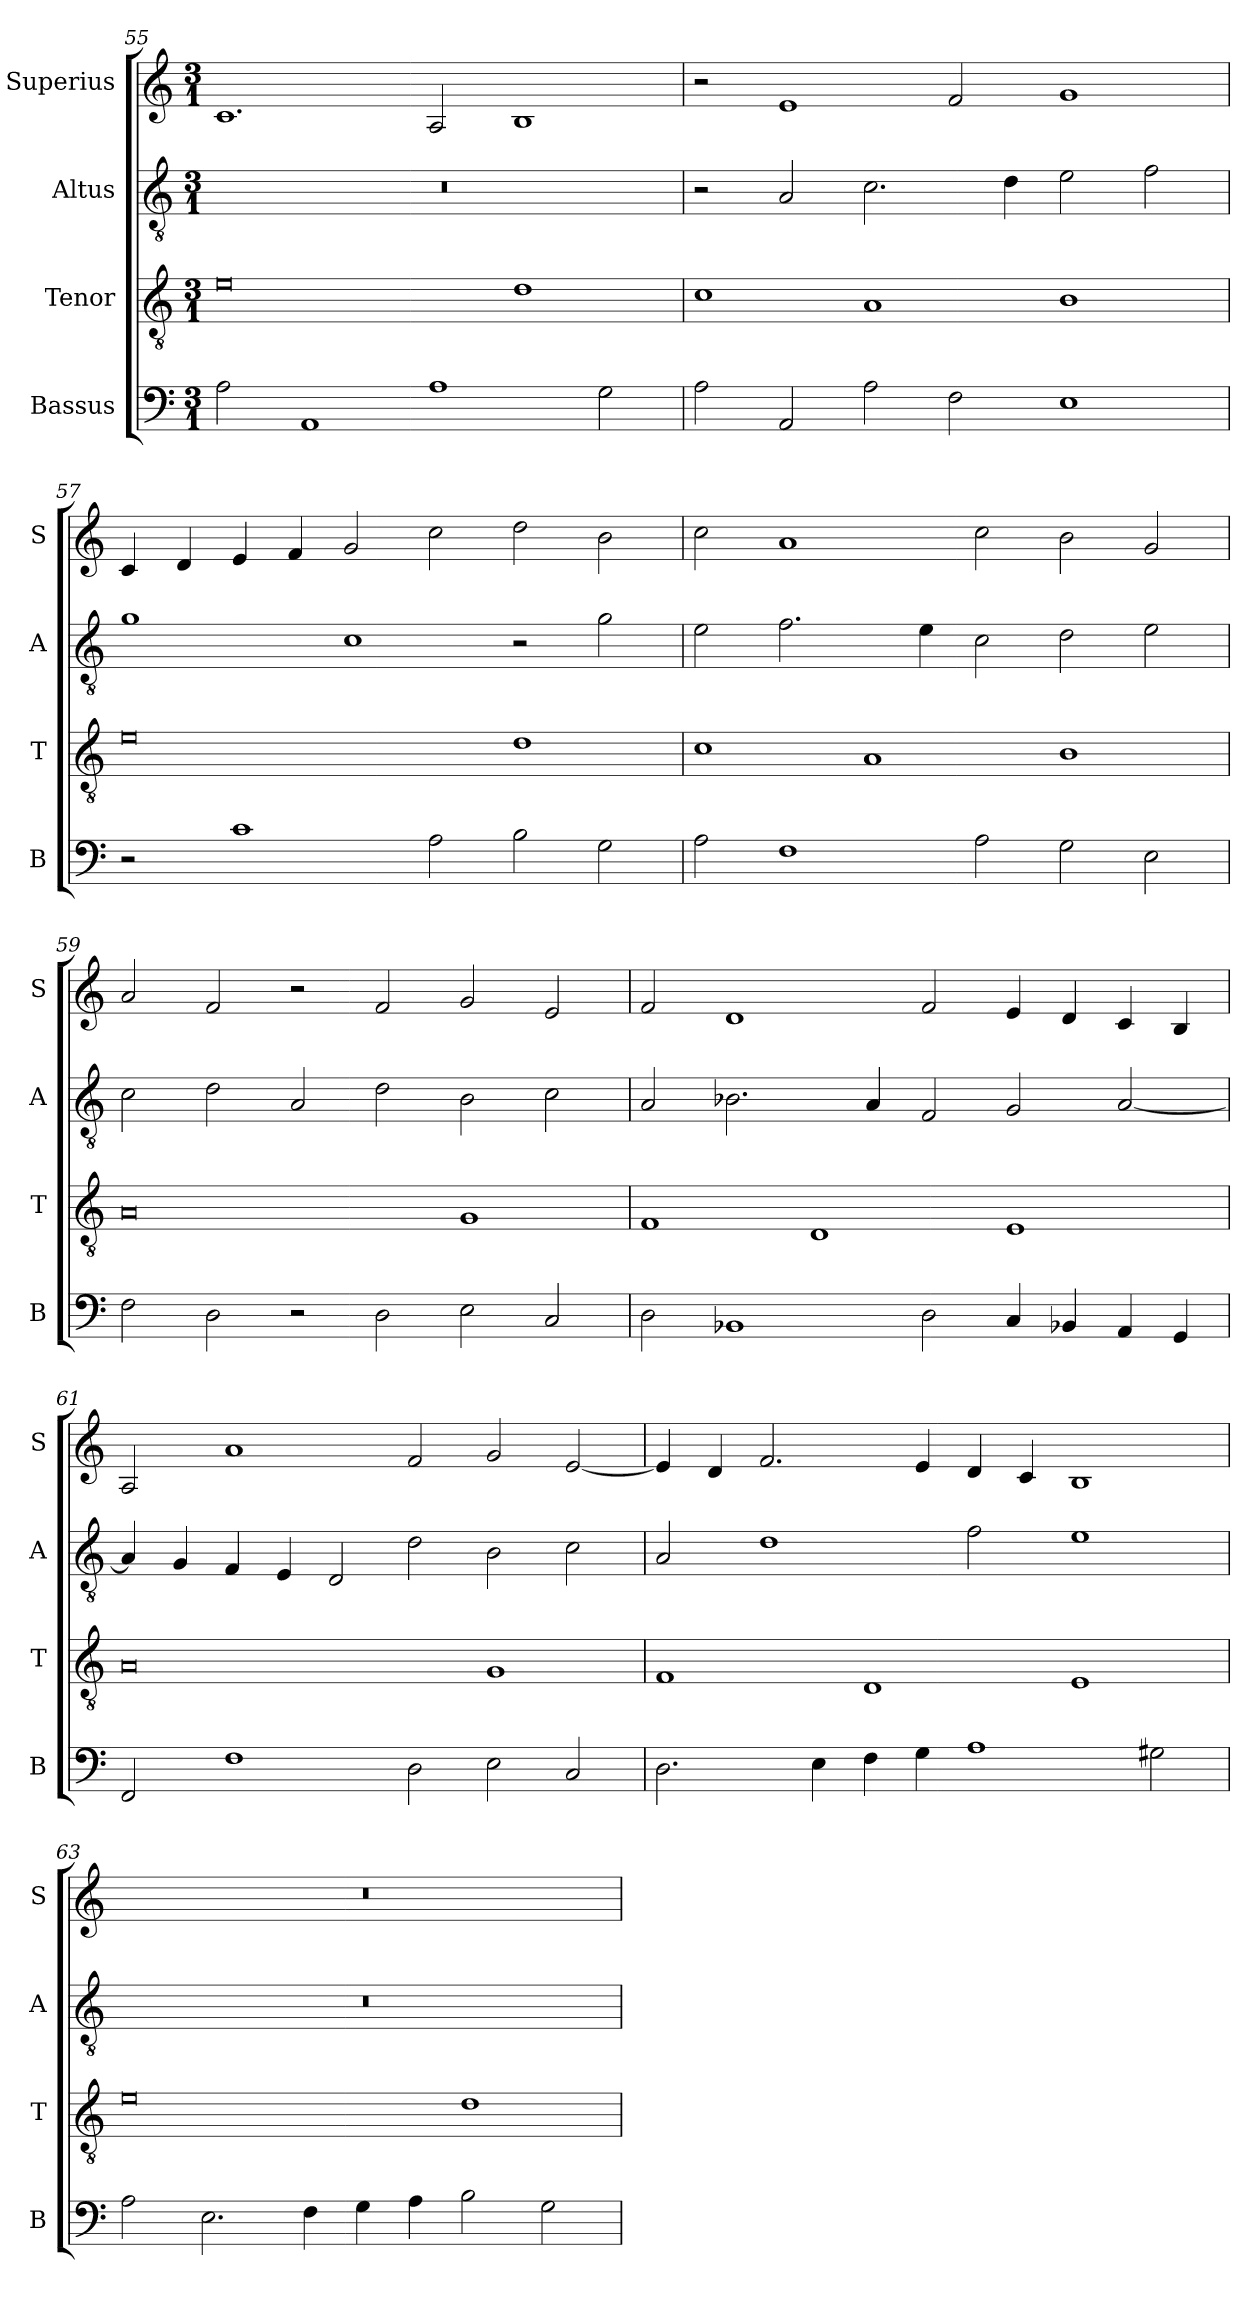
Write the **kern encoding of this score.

**kern	**kern	**kern	**kern
*part4	*part3	*part2	*part1
*staff4	*staff3	*staff2	*staff1
*I"Bassus	*I"Tenor	*I"Altus	*I"Superius
*I'B	*I'T	*I'A	*I'S
*clefF4	*clefGv2	*clefGv2	*clefG2
*k[]	*k[]	*k[]	*k[]
*M3/1	*M3/1	*M3/1	*M3/1
=55	=55	=55	=55
2A\	0e	0.r	1.c
1AA	.	.	.
1A	.	.	2A/
.	1d	.	1B
2G\	.	.	.
=56	=56	=56	=56
2A\	1c	2r	2r
2AA/	.	2A/	1e
2A\	1A	2.c\	.
2F\	.	.	2f/
.	.	4d\	.
1E	1B	2e\	1g
.	.	2f\	.
=57	=57	=57	=57
2r	0e	1g	4c/
.	.	.	4d/
1c	.	.	4e/
.	.	.	4f/
.	.	1c	2g/
2A\	.	.	2cc\
2B\	1d	2r	2dd\
2G\	.	2g\	2b\
=58	=58	=58	=58
2A\	1c	2e\	2cc\
1F	.	2.f\	1a
.	1A	.	.
.	.	4e\	.
2A\	.	2c\	2cc\
2G\	1B	2d\	2b\
2E\	.	2e\	2g/
=59	=59	=59	=59
2F\	0A	2c\	2a/
2D\	.	2d\	2f/
2r	.	2A/	2r
2D\	.	2d\	2f/
2E\	1G	2B\	2g/
2C/	.	2c\	2e/
=60	=60	=60	=60
2D\	1F	2A/	2f/
1BB-X	.	2.B-X\	1d
.	1D	.	.
.	.	4A/	.
2D\	.	2F/	2f/
4C/	1E	2G/	4e/
4BB-X/	.	.	4d/
4AA/	.	[2A/	4c/
4GG/	.	.	4B/
=61	=61	=61	=61
2FF/	0A	4A/]	2A/
.	.	4G/	.
1F	.	4F/	1a
.	.	4E/	.
.	.	2D/	.
2D\	.	2d\	2f/
2E\	1G	2B\	2g/
2C/	.	2c\	[2e/
=62	=62	=62	=62
2.D\	1F	2A/	4e/]
.	.	.	4d/
.	.	1d	2.f/
4E\	.	.	.
4F\	1D	.	.
4G\	.	.	4e/
1A	.	2f\	4d/
.	.	.	4c/
.	1E	1e	1B
2G#X\	.	.	.
=63	=63	=63	=63
2A\	0e	0.r	0.r
2.E\	.	.	.
4F\	.	.	.
4G\	.	.	.
4A\	.	.	.
2B\	1d	.	.
2G\	.	.	.
=	=	=	=
*-	*-	*-	*-
